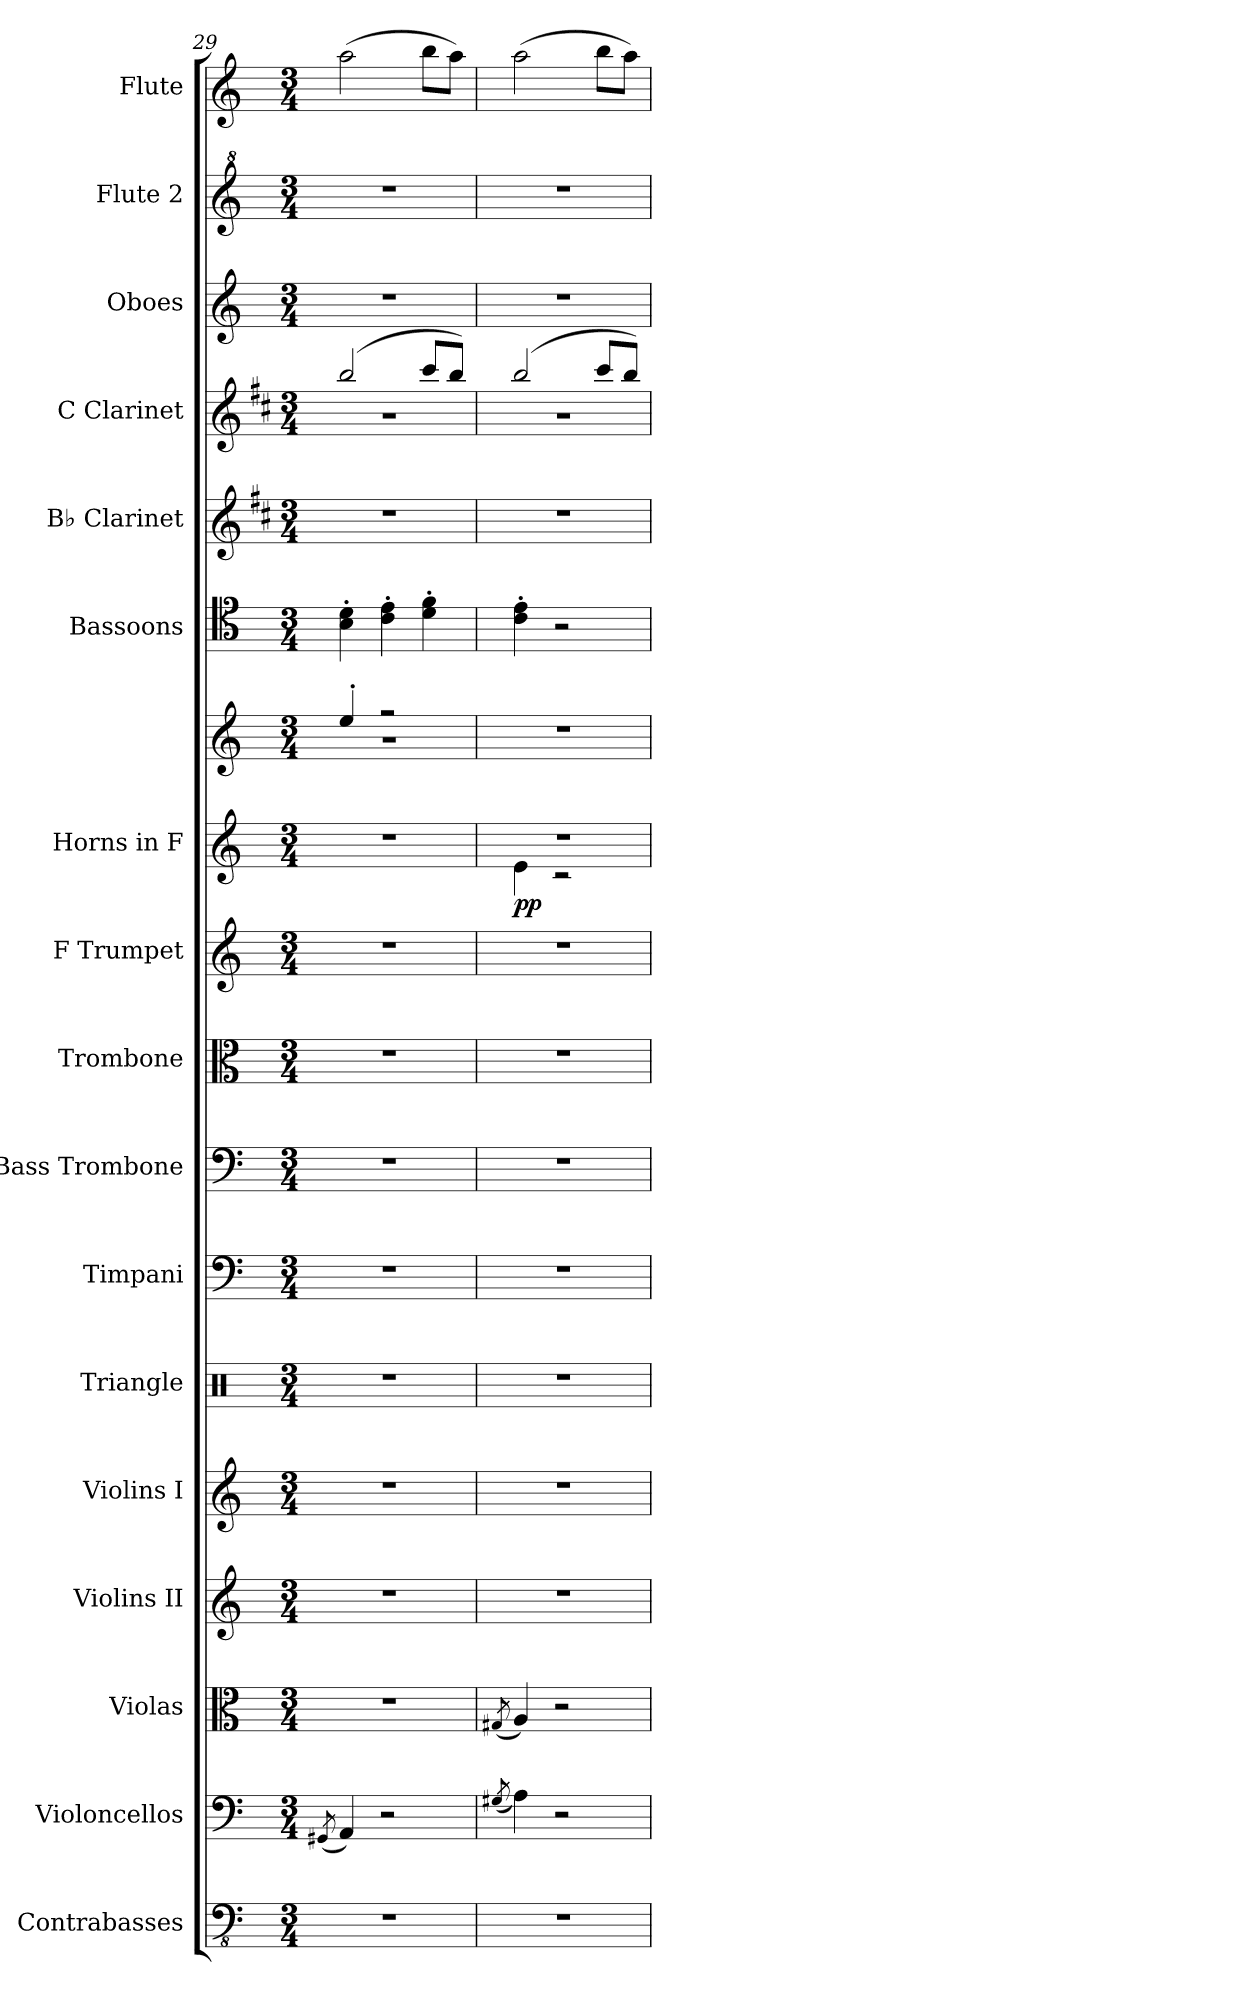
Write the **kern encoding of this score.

**kern	**kern	**kern	**kern	**kern	**kern	**kern	**kern	**kern	**kern	**kern	**kern	**dynam	**kern	**kern	**kern	**kern	**kern	**kern
*part17	*part16	*part15	*part14	*part13	*part12	*part11	*part10	*part9	*part8	*part7	*part7	*part7	*part6	*part5	*part4	*part3	*part2	*part1
*staff18	*staff17	*staff16	*staff15	*staff14	*staff13	*staff12	*staff11	*staff10	*staff9	*staff8	*staff7	*staff7/8	*staff6	*staff5	*staff4	*staff3	*staff2	*staff1
*I"Contrabasses	*I"Violoncellos	*I"Violas	*I"Violins II	*I"Violins I	*I"Triangle	*I"Timpani	*I"Bass Trombone	*I"Trombone	*I"F Trumpet	*I"Horns in F	*	*	*I"Bassoons	*I"B♭ Clarinet	*I"C Clarinet	*I"Oboes	*I"Flute 2	*I"Flute
*I'Cb.	*I'Vc.	*I'Vla.	*I'Vln. II	*I'Vln. I	*I'Trgl.	*I'Timp.	*I'B. Tbn.	*I'Tbn.	*I'F Tpt.	*	*	*	*I'Bsn.	*I'B♭ Cl.	*I'C Cl.	*I'Ob.	*I'Fl. 2	*I'Fl. 2
*clefFv4	*clefF4	*clefC3	*clefG2	*clefG2	*clefX	*clefF4	*clefF4	*clefC3	*clefG2	*clefG2	*clefG2	*	*clefC4	*clefG2	*clefG2	*clefG2	*clefG^2	*clefG2
*ITrd7c12	*	*	*	*	*	*	*	*	*ITrd-3c-5	*ITrd4c7	*ITrd4c7	*	*	*ITrd1c2	*ITrd1c2	*	*	*
*k[]	*k[]	*k[]	*k[]	*k[]	*k[]	*k[]	*k[]	*k[]	*k[b-]	*k[b-]	*k[b-]	*	*k[]	*k[]	*k[]	*k[]	*k[]	*k[]
*M3/4	*M3/4	*M3/4	*M3/4	*M3/4	*M3/4	*M3/4	*M3/4	*M3/4	*M3/4	*M3/4	*M3/4	*	*M3/4	*M3/4	*M3/4	*M3/4	*M3/4	*M3/4
=29	=29	=29	=29	=29	=29	=29	=29	=29	=29	=29	=29	=29	=29	=29	=29	=29	=29	=29
.	(<8qGG#X/	.	.	.	.	.	.	.	.	.	.	.	.	.	.	.	.	.
*	*	*	*	*	*	*	*	*	*	*	*^	*	*	*	*^	*	*	*
2.r	4AA/)	2.r	2.r	2.r	2.r	2.r	2.r	2.r	2.r	2.r	4a'/	2.r	.	4B\' 4d\'	2.r	(>2aa/	2.r	2.r	2.r	(>2aa\
.	2r	.	.	.	.	.	.	.	.	.	2r	.	.	4c\' 4e\'	.	.	.	.	.	.
.	.	.	.	.	.	.	.	.	.	.	.	.	.	4d\' 4f\'	.	8bb/L	.	.	.	8bb\L
.	.	.	.	.	.	.	.	.	.	.	.	.	.	.	.	8aa/J)	.	.	.	8aa\J)
*	*	*	*	*	*	*	*	*	*	*	*v	*v	*	*	*	*	*	*	*	*
=30	=30	=30	=30	=30	=30	=30	=30	=30	=30	=30	=30	=30	=30	=30	=30	=30	=30	=30	=30
.	(<8qG#X/	(<8qG#X/	.	.	.	.	.	.	.	.	.	.	.	.	.	.	.	.	.
*	*	*	*	*	*	*	*	*	*	*^	*	*	*	*	*	*	*	*	*
!	!	!	!	!	!	!	!	!	!	!	!	!	!LO:DY:b=2	!	!	!	!	!	!	!
2.r	4A\)	4A/)	2.r	2.r	2.r	2.r	2.r	2.r	2.r	2.r	4A\	2.r	pp	4c\' 4e\'	2.r	(>2aa/	2.r	2.r	2.r	(>2aa\
.	2r	2r	.	.	.	.	.	.	.	.	2r	.	.	2r	.	.	.	.	.	.
.	.	.	.	.	.	.	.	.	.	.	.	.	.	.	.	8bb/L	.	.	.	8bb\L
.	.	.	.	.	.	.	.	.	.	.	.	.	.	.	.	8aa/J)	.	.	.	8aa\J)
*	*	*	*	*	*	*	*	*	*	*v	*v	*	*	*	*	*v	*v	*	*	*
=	=	=	=	=	=	=	=	=	=	=	=	=	=	=	=	=	=	=
*-	*-	*-	*-	*-	*-	*-	*-	*-	*-	*-	*-	*-	*-	*-	*-	*-	*-	*-
